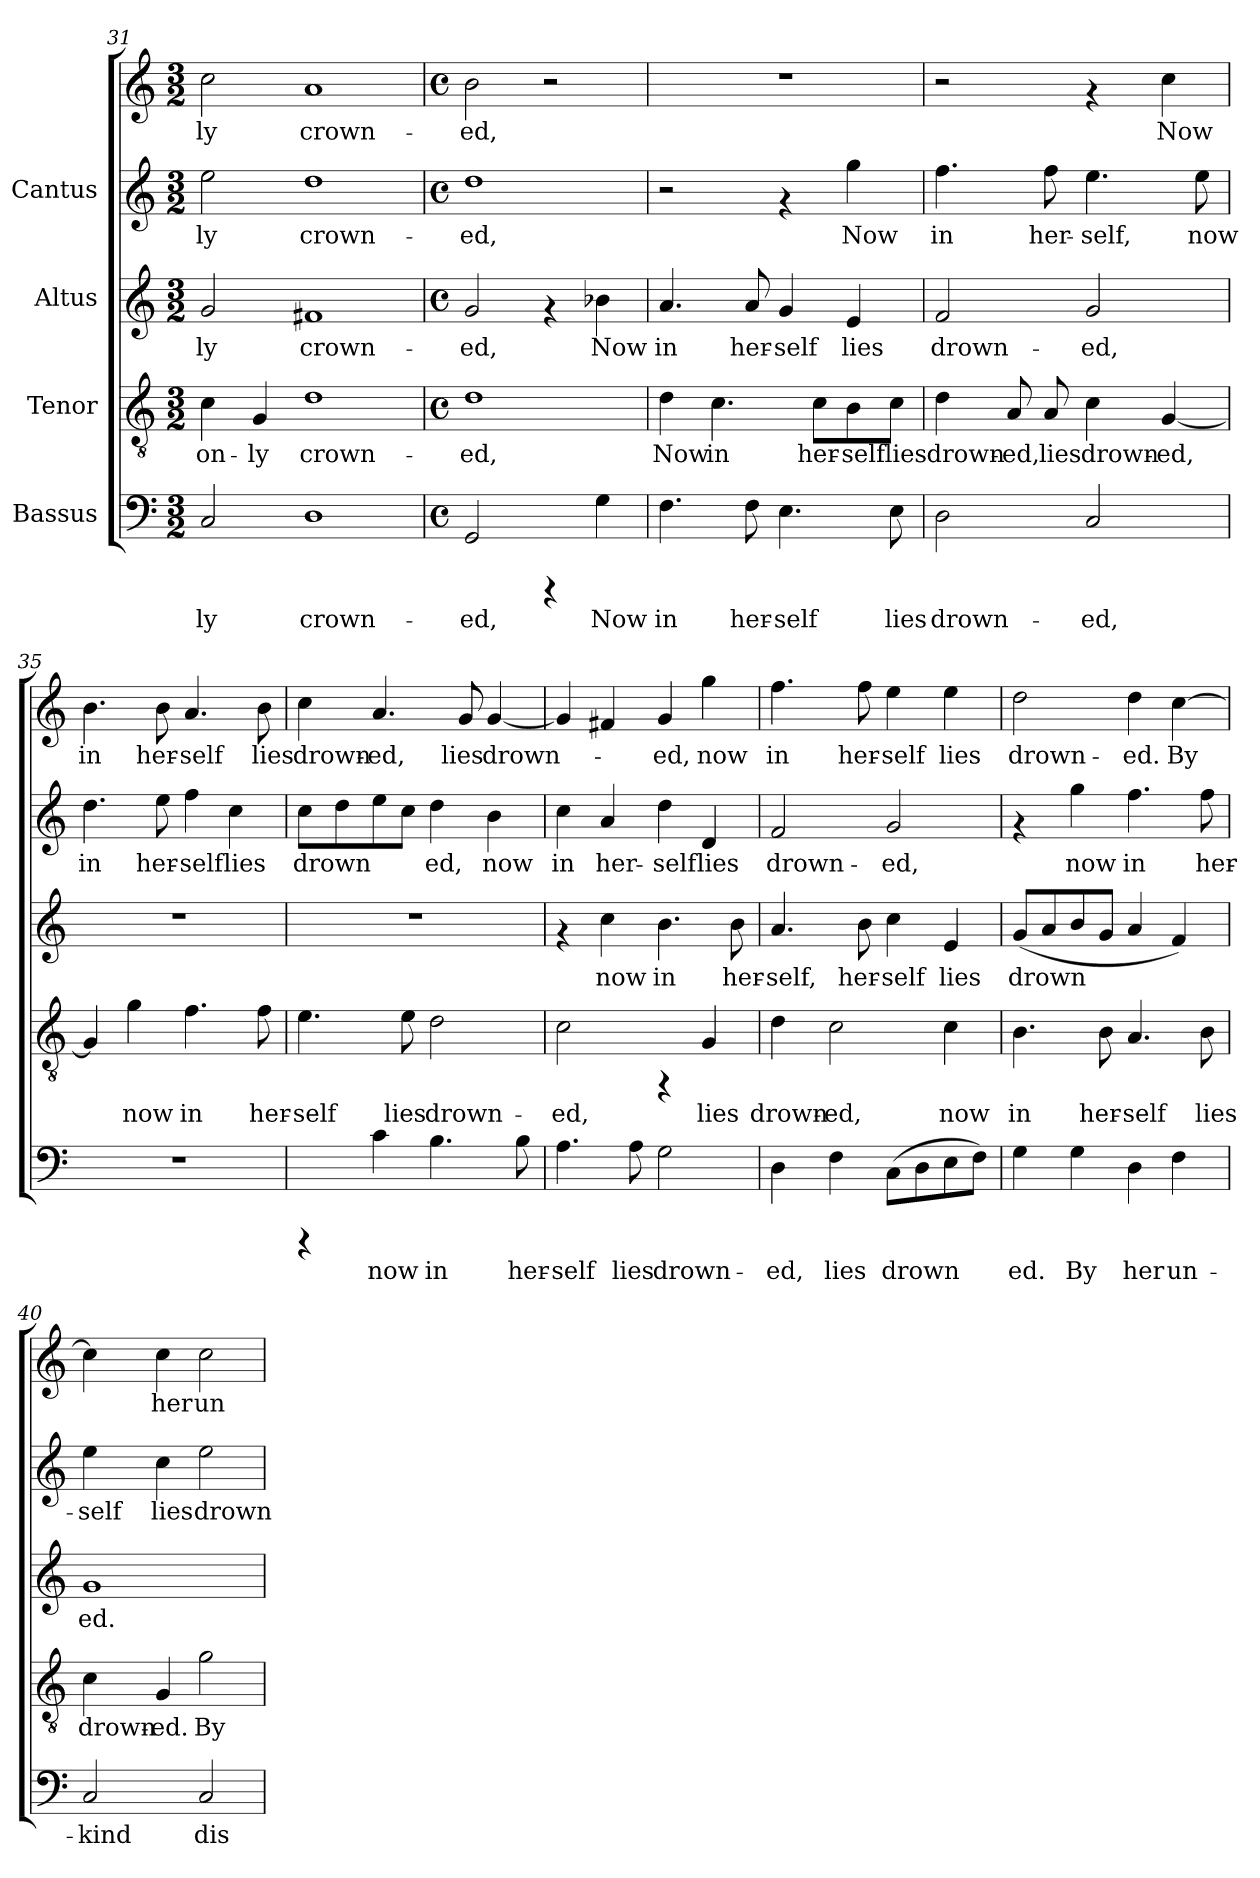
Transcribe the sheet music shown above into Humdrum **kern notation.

**kern	**text	**kern	**text	**kern	**text	**kern	**text	**kern	**text
*part4	*part4	*part3	*part3	*part2	*part2	*part1	*part1	*part1	*part1
*staff5	*staff5	*staff4	*staff4	*staff3	*staff3	*staff2	*staff2	*staff1	*staff1
*I"Bassus	*	*I"Tenor	*	*I"Altus	*	*I"Cantus	*	*	*
*clefF4	*	*clefGv2	*	*clefG2	*	*clefG2	*	*clefG2	*
*M3/2	*	*M3/2	*	*M3/2	*	*M3/2	*	*M3/2	*
=31	=31	=31	=31	=31	=31	=31	=31	=31	=31
!	!LO:LY:b:cj	!	!LO:LY:b:cj	!	!LO:LY:b:cj	!	!LO:LY:b:cj	!	!LO:LY:b:cj
2C/	-ly	4c\	on-	2g/	-ly	2ee\	-ly	2cc\	-ly
!	!	!	!LO:LY:b:cj	!	!	!	!	!	!
.	.	4G/	-ly	.	.	.	.	.	.
!	!LO:LY:b:cj	!	!LO:LY:b:cj	!	!LO:LY:b:cj	!	!LO:LY:b:cj	!	!LO:LY:b:cj
1D	crown-	1d	crown-	1f#X	crown-	1dd	crown-	1a	crown-
!!LO:LB:g=z
=32	=32	=32	=32	=32	=32	=32	=32	=32	=32
*M4/4	*	*M4/4	*	*M4/4	*	*M4/4	*	*M4/4	*
*met(c)	*	*met(c)	*	*met(c)	*	*met(c)	*	*met(c)	*
*	*	*	*	*	*	*	*	*MM132	*
!	!LO:LY:b:cj	!	!LO:LY:b:cj	!	!LO:LY:b:cj	!	!LO:LY:b:cj	!	!LO:LY:b:cj
2GG/	-ed,	1d	-ed,	2g/	-ed,	1dd	ed,	2b\	-ed,
4rCCC	.	.	.	4rf	.	.	.	2r	.
!	!LO:LY:b:cj	!	!	!	!LO:LY:b:cj	!	!	!	!
4G\	Now	.	.	4b-X\	Now	.	.	.	.
=33	=33	=33	=33	=33	=33	=33	=33	=33	=33
!	!LO:LY:b:cj	!	!LO:LY:b:cj	!	!LO:LY:b:cj	!	!	!	!
4.F\	in	4d\	Now	4.a/	in	2r	.	1r	.
!	!	!	!LO:LY:b:cj	!	!	!	!	!	!
.	.	4.c\	in	.	.	.	.	.	.
!	!LO:LY:b:cj	!	!	!	!LO:LY:b:cj	!	!	!	!
8F\	her-	.	.	8a/	her-	.	.	.	.
!	!LO:LY:b:cj	!	!	!	!LO:LY:b:cj	!	!	!	!
4.E\	-self	.	.	4g/	-self	4rf	.	.	.
!	!	!	!LO:LY:b:cj	!	!	!	!	!	!
.	.	8c\L	her-	.	.	.	.	.	.
!	!	!	!LO:LY:b:cj	!	!LO:LY:b:cj	!	!LO:LY:b:cj	!	!
.	.	8B\	-self	4e/	lies	4gg\	Now	.	.
!	!LO:LY:b:cj	!	!LO:LY:b:cj	!	!	!	!	!	!
8E\	lies	8c\J	lies	.	.	.	.	.	.
=34	=34	=34	=34	=34	=34	=34	=34	=34	=34
!	!LO:LY:b:cj	!	!LO:LY:b:cj	!	!LO:LY:b:cj	!	!LO:LY:b:cj	!	!
2D\	drown-	4d\	drown-	2f/	drown-	4.ff\	in	2r	.
!	!	!	!LO:LY:b:cj	!	!	!	!	!	!
.	.	8A/	-ed,	.	.	.	.	.	.
!	!	!	!LO:LY:b:cj	!	!	!	!LO:LY:b:cj	!	!
.	.	8A/	lies	.	.	8ff\	her-	.	.
!	!LO:LY:b:cj	!	!LO:LY:b:cj	!	!LO:LY:b:cj	!	!LO:LY:b:cj	!	!
2C/	-ed,	4c\	drown-	2g/	-ed,	4.ee\	-self,	4rf	.
!	!	!	!LO:LY:b:cj	!	!	!	!	!	!LO:LY:b:cj
.	.	[<4G/	-ed,	.	.	.	.	4cc\	Now
!	!	!	!	!	!	!	!LO:LY:b:cj	!	!
.	.	.	.	.	.	8ee\	now	.	.
=35	=35	=35	=35	=35	=35	=35	=35	=35	=35
!	!	!	!LO:LY:b:cj	!	!	!	!LO:LY:b:cj	!	!LO:LY:b:cj
1r	.	4G/]	.	1r	.	4.dd\	in	4.b\	in
!	!	!	!LO:LY:b:cj	!	!	!	!	!	!
.	.	4g\	now	.	.	.	.	.	.
!	!	!	!	!	!	!	!LO:LY:b:cj	!	!LO:LY:b:cj
.	.	.	.	.	.	8ee\	her-	8b\	her-
!	!	!	!LO:LY:b:cj	!	!	!	!LO:LY:b:cj	!	!LO:LY:b:cj
.	.	4.f\	in	.	.	4ff\	-self	4.a/	-self
!	!	!	!	!	!	!	!LO:LY:b:cj	!	!
.	.	.	.	.	.	4cc\	lies	.	.
!	!	!	!LO:LY:b:cj	!	!	!	!	!	!LO:LY:b:cj
.	.	8f\	her-	.	.	.	.	8b\	lies
!!LO:PB:g=z
=36	=36	=36	=36	=36	=36	=36	=36	=36	=36
!	!	!	!LO:LY:b:cj	!	!	!	!LO:LY:b:cj	!	!LO:LY:b:cj
4rCCC	.	4.e\	-self	1r	.	8cc\L	-drown-	4cc\	drown-
!	!	!	!	!	!	!	!LO:LY:b:cj	!	!
.	.	.	.	.	.	8dd\	-	.	.
!	!LO:LY:b:cj	!	!	!	!	!	!LO:LY:b:cj	!	!LO:LY:b:cj
4c\	now	.	.	.	.	8ee\	.	4.a/	-ed,
!	!	!	!LO:LY:b:cj	!	!	!	!LO:LY:b:cj	!	!
.	.	8e\	lies	.	.	8cc\J	.	.	.
!	!LO:LY:b:cj	!	!LO:LY:b:cj	!	!	!	!LO:LY:b:cj	!	!
4.B\	in	2d\	drown-	.	.	4dd\	ed,	.	.
!	!	!	!	!	!	!	!	!	!LO:LY:b:cj
.	.	.	.	.	.	.	.	8g/	lies
!	!	!	!	!	!	!	!LO:LY:b:cj	!	!LO:LY:b:cj
.	.	.	.	.	.	4b\	now	[<4g/	drown-
!	!LO:LY:b:cj	!	!	!	!	!	!	!	!
8B\	her-	.	.	.	.	.	.	.	.
=37	=37	=37	=37	=37	=37	=37	=37	=37	=37
!	!LO:LY:b:cj	!	!LO:LY:b:cj	!	!	!	!LO:LY:b:cj	!	!LO:LY:b:cj
4.A\	-self	2c\	-ed,	4rf	.	4cc\	in	4g/]	.
!	!	!	!	!	!LO:LY:b:cj	!	!LO:LY:b:cj	!	!LO:LY:b:cj
.	.	.	.	4cc\	now	4a/	her-	4f#X/	.
!	!LO:LY:b:cj	!	!	!	!	!	!	!	!
8A\	lies	.	.	.	.	.	.	.	.
!	!LO:LY:b:cj	!	!	!	!LO:LY:b:cj	!	!LO:LY:b:cj	!	!LO:LY:b:cj
2G\	drown-	4rFF	.	4.b\	in	4dd\	-self	4g/	ed,
!	!	!	!LO:LY:b:cj	!	!	!	!LO:LY:b:cj	!	!LO:LY:b:cj
.	.	4G/	lies	.	.	4d/	lies	4gg\	now
!	!	!	!	!	!LO:LY:b:cj	!	!	!	!
.	.	.	.	8b\	her-	.	.	.	.
=38	=38	=38	=38	=38	=38	=38	=38	=38	=38
!	!LO:LY:b:cj	!	!LO:LY:b:cj	!	!LO:LY:b:cj	!	!LO:LY:b:cj	!	!LO:LY:b:cj
4D\	-ed,	4d\	drown-	4.a/	-self,	2f/	drown-	4.ff\	in
!	!LO:LY:b:cj	!	!LO:LY:b:cj	!	!	!	!	!	!
4F\	lies	2c\	-ed,	.	.	.	.	.	.
!	!	!	!	!	!LO:LY:b:cj	!	!	!	!LO:LY:b:cj
.	.	.	.	8b\	her-	.	.	8ff\	her-
!	!LO:LY:b:cj	!	!	!	!LO:LY:b:cj	!	!LO:LY:b:cj	!	!LO:LY:b:cj
(>8C\L	drown-	.	.	4cc\	-self	2g/	-ed,	4ee\	-self
!	!LO:LY:b:cj	!	!	!	!	!	!	!	!
8D\	--	.	.	.	.	.	.	.	.
!	!LO:LY:b:cj	!	!LO:LY:b:cj	!	!LO:LY:b:cj	!	!	!	!LO:LY:b:cj
8E\	--	4c\	now	4e/	lies	.	.	4ee\	lies
!	!LO:LY:b:cj	!	!	!	!	!	!	!	!
8F\J)	--	.	.	.	.	.	.	.	.
=39	=39	=39	=39	=39	=39	=39	=39	=39	=39
!	!LO:LY:b:cj	!	!LO:LY:b:cj	!	!LO:LY:b:cj	!	!	!	!LO:LY:b:cj
4G\	-ed.	4.B\	in	(<8g/L	drown-	4rf	.	2dd\	drown-
!	!	!	!	!	!LO:LY:b:cj	!	!	!	!
.	.	.	.	8a/	--	.	.	.	.
!	!LO:LY:b:cj	!	!	!	!LO:LY:b:cj	!	!LO:LY:b:cj	!	!
4G\	By	.	.	8b/	--	4gg\	now	.	.
!	!	!	!LO:LY:b:cj	!	!LO:LY:b:cj	!	!	!	!
.	.	8B\	her-	8g/J	--	.	.	.	.
!	!LO:LY:b:cj	!	!LO:LY:b:cj	!	!LO:LY:b:cj	!	!LO:LY:b:cj	!	!LO:LY:b:cj
4D\	her	4.A/	-self	4a/	--	4.ff\	in	4dd\	-ed.
!	!LO:LY:b:cj	!	!	!	!LO:LY:b:cj	!	!	!	!LO:LY:b:cj
4F\	un-	.	.	4f/)	--	.	.	[>4cc\	By
!	!	!	!LO:LY:b:cj	!	!	!	!LO:LY:b:cj	!	!
.	.	8B\	lies	.	.	8ff\	her-	.	.
!!LO:LB:g=z
=40	=40	=40	=40	=40	=40	=40	=40	=40	=40
!	!LO:LY:b:cj	!	!LO:LY:b:cj	!	!LO:LY:b:cj	!	!LO:LY:b:cj	!	!LO:LY:b:cj
2C/	-kind	4c\	drown-	1g	-ed.	4ee\	-self	4cc\]	-
!	!	!	!LO:LY:b:cj	!	!	!	!LO:LY:b:cj	!	!LO:LY:b:cj
.	.	4G/	-ed.	.	.	4cc\	lies	4cc\	her
!	!LO:LY:b:cj	!	!LO:LY:b:cj	!	!	!	!LO:LY:b:cj	!	!LO:LY:b:cj
2C/	dis-	2g\	By	.	.	2ee\	drown-	2cc\	un-
=	=	=	=	=	=	=	=	=	=
*-	*-	*-	*-	*-	*-	*-	*-	*-	*-
